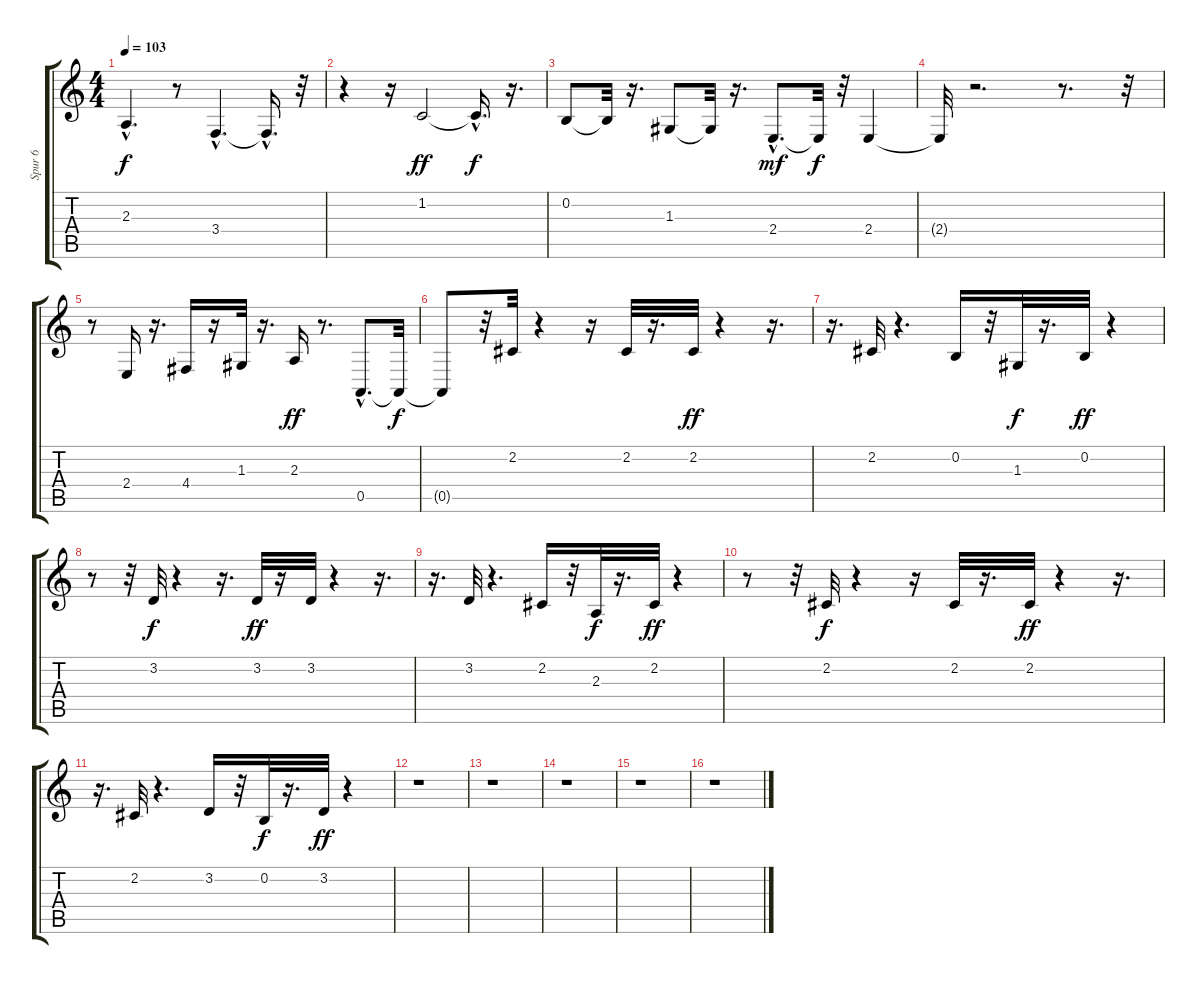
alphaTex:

\track ("Spur 6" "Spur 6") {instrument trombone}
\staff {score tabs}
\tuning (E4 B3 G3 D3 A2 E2) {hide}
\ts (4 4)
\tempo 103
\clef g2
\ks c
2.3{hac t}.4{d dy f} r.8 3.4{hac}.4{d} 3.4{hac t}.16{d} r.32 |
r.4 r.16 1.2.2{dy ff} 1.2{hac t}.16{d dy f} r.16{d} |
0.2.8 0.2{t}.32 r.16{d} 1.3.8 1.3{t}.32 r.16{d} 2.4{hac}.8{d dy mf} 2.4{t}.32{dy f} r.32 2.4.4 |
2.4{t}.32 r.2{d} r.8{d} r.32 |
r.8 2.4.16 r.16{d} 4.4.16 r.16 1.3.32 r.16{d} 2.3.16{dy ff} r.8{d} 0.5{hac}.8{d} 0.5{t}.32{dy f} |
0.5{t}.8 r.32 2.2.32 r.4 r.16 2.2.32 r.16{d} 2.2.32{dy ff} r.4 r.16{d} |
r.16{d} 2.2.32 r.4{d} 0.2.16 r.32 1.3.32{dy f} r.16{d} 0.2.32{dy ff} r.4 |
r.8 r.32 3.2.32{dy f} r.4 r.16{d} 3.2.32{dy ff} r.16 3.2.32 r.4 r.16{d} |
r.16{d} 3.2.32 r.4{d} 2.2.16 r.32 2.3.32{dy f} r.16{d} 2.2.32{dy ff} r.4 |
r.8 r.32 2.2.32{dy f} r.4 r.16 2.2.32 r.16{d} 2.2.32{dy ff} r.4 r.16{d} |
r.16{d} 2.2.32 r.4{d} 3.2.16 r.32 0.2.32{dy f} r.16{d} 3.2.32{dy ff} r.4 |
r.1 |
r.1 |
r.1 |
r.1 |
r.1
